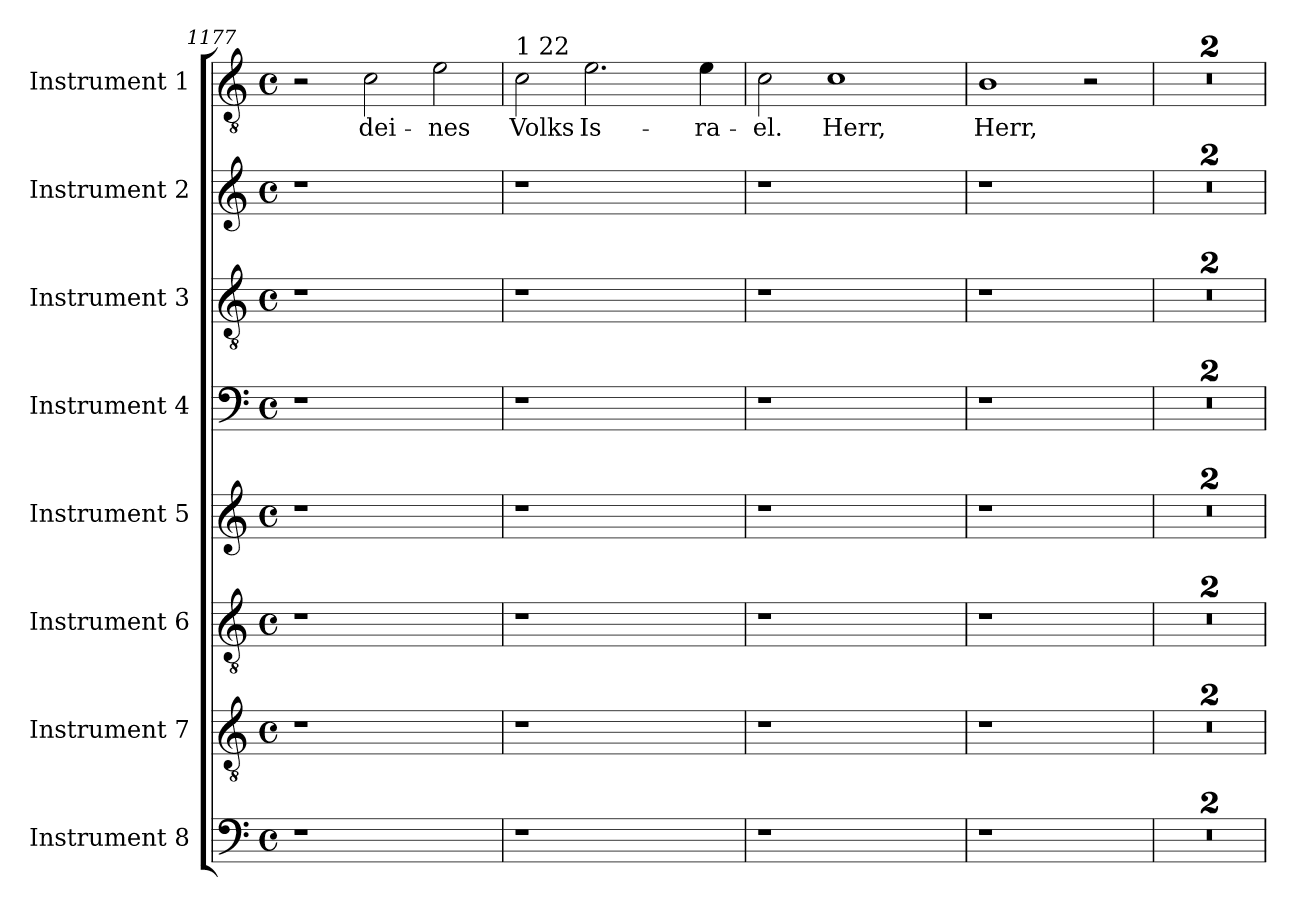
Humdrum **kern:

**kern	**kern	**kern	**kern	**kern	**kern	**kern	**kern	**text
*part8	*part7	*part6	*part5	*part4	*part3	*part2	*part1	*part1
*staff8	*staff7	*staff6	*staff5	*staff4	*staff3	*staff2	*staff1	*staff1
*I"Instrument 8	*I"Instrument 7	*I"Instrument 6	*I"Instrument 5	*I"Instrument 4	*I"Instrument 3	*I"Instrument 2	*I"Instrument 1	*
*clefF4	*clefGv2	*clefGv2	*clefG2	*clefF4	*clefGv2	*clefG2	*clefGv2	*
*M4/4	*M4/4	*M4/4	*M4/4	*M4/4	*M4/4	*M4/4	*M4/4	*
*met(c)	*met(c)	*met(c)	*met(c)	*met(c)	*met(c)	*met(c)	*met(c)	*
=1177	=1177	=1177	=1177	=1177	=1177	=1177	=1177	=1177
1r	1r	1r	1r	1r	1r	1r	2r	.
!	!	!	!	!	!	!	!	!LO:LY:b:cj
.	.	.	.	.	.	.	2c\	dei-
!	!	!	!	!	!	!	!	!LO:LY:b:cj
2ryy	2ryy	2ryy	2ryy	2ryy	2ryy	2ryy	2e\	-nes
!!LO:LB:g=z
=1178	=1178	=1178	=1178	=1178	=1178	=1178	=1178	=1178
!	!	!	!	!	!	!	!LO:TX:a:t=1 22	!
!	!	!	!	!	!	!	!	!LO:LY:b:cj
1r	1r	1r	1r	1r	1r	1r	2c\	Volks
!	!	!	!	!	!	!	!	!LO:LY:b:cj
.	.	.	.	.	.	.	2.e\	Is-
2ryy	2ryy	2ryy	2ryy	2ryy	2ryy	2ryy	.	.
!	!	!	!	!	!	!	!	!LO:LY:b:cj
.	.	.	.	.	.	.	4e\	-ra-
=1179	=1179	=1179	=1179	=1179	=1179	=1179	=1179	=1179
!	!	!	!	!	!	!	!	!LO:LY:b:cj
1r	1r	1r	1r	1r	1r	1r	2c\	-el.
!	!	!	!	!	!	!	!	!LO:LY:b:cj
.	.	.	.	.	.	.	1c	Herr,
2ryy	2ryy	2ryy	2ryy	2ryy	2ryy	2ryy	.	.
=1180	=1180	=1180	=1180	=1180	=1180	=1180	=1180	=1180
!	!	!	!	!	!	!	!	!LO:LY:b:cj
1r	1r	1r	1r	1r	1r	1r	1B	Herr,
2ryy	2ryy	2ryy	2ryy	2ryy	2ryy	2ryy	2r	.
=1181	=1181	=1181	=1181	=1181	=1181	=1181	=1181	=1181
1r	1r	1r	1r	1r	1r	1r	1r	.
=1182	=1182	=1182	=1182	=1182	=1182	=1182	=1182	=1182
1r	1r	1r	1r	1r	1r	1r	1r	.
=	=	=	=	=	=	=	=	=
*-	*-	*-	*-	*-	*-	*-	*-	*-
